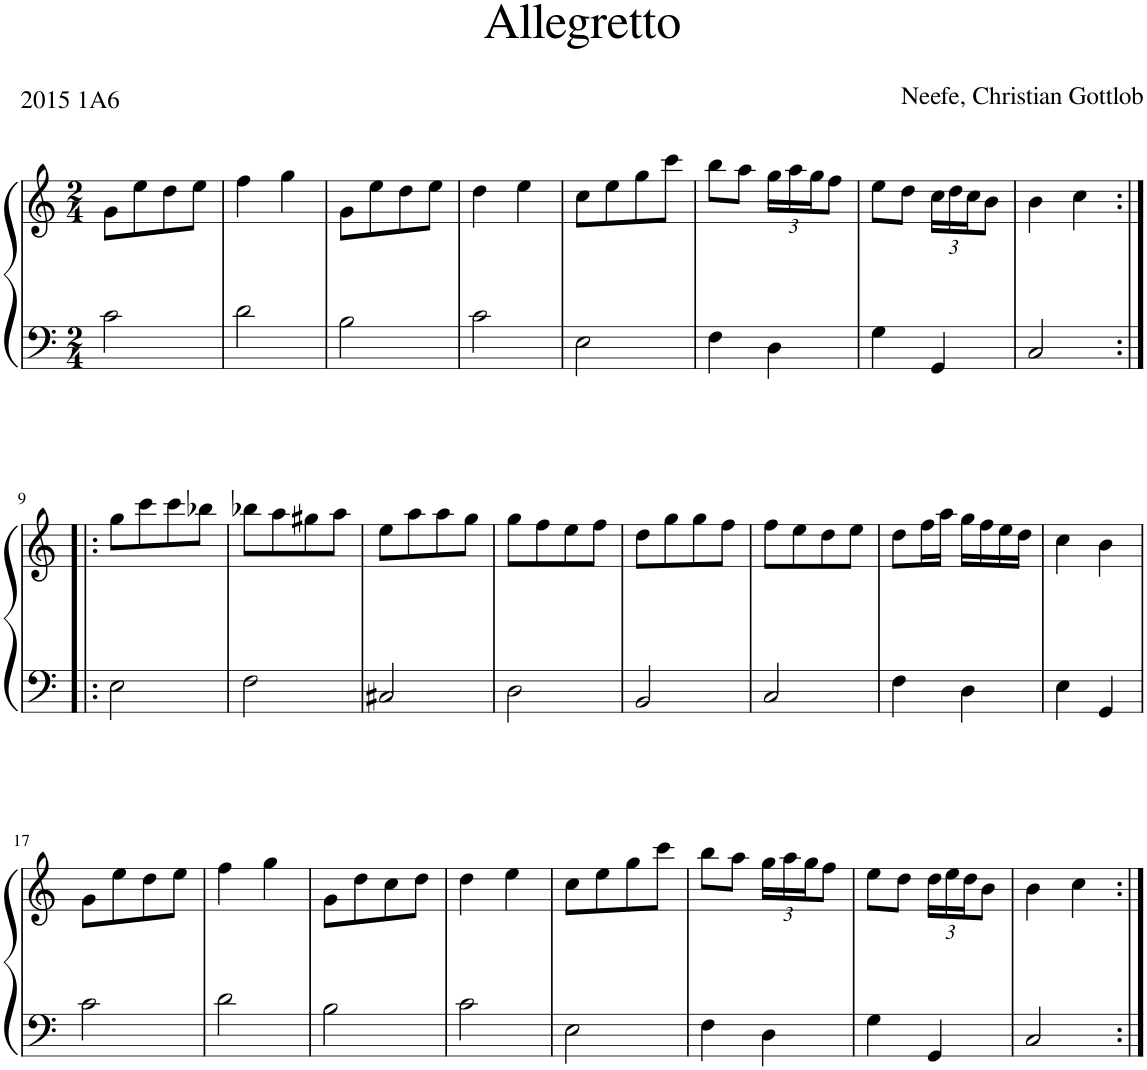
**kern	**kern
*part1	*part1
*staff2	*staff1
*I"Piano	*
*I'Pno	*
*clefF4	*clefG2
*k[]	*k[]
*M2/4	*M2/4
=1	=1
2c\	8g\L
.	8ee\
.	8dd\
.	8ee\J
=2	=2
2d\	4ff\
.	4gg\
=3	=3
2B\	8g\L
.	8ee\
.	8dd\
.	8ee\J
=4	=4
2c\	4dd\
.	4ee\
=5	=5
2E\	8cc\L
.	8ee\
.	8gg\
.	8ccc\J
=6	=6
4F\	8bb\L
.	8aa\J
*	*Xbrackettup
4D\	24gg\LL
.	24aa\
.	24gg\J
.	8ff\J
=7	=7
4G\	8ee\L
.	8dd\J
4GG/	24cc\LL
.	24dd\
.	24cc\J
.	8b\J
=8	=8
2C/	4b\
.	4cc\
!!LO:LB:g=z
=9:|!|:	=9:|!|:
2E\	8gg\L
.	8ccc\
.	8ccc\
.	8bb-X\J
=10	=10
2F\	8bb-X\L
.	8aa\
.	8gg#X\
.	8aa\J
=11	=11
2C#X/	8ee\L
.	8aa\
.	8aa\
.	8gg\J
=12	=12
2D\	8gg\L
.	8ff\
.	8ee\
.	8ff\J
=13	=13
2BB/	8dd\L
.	8gg\
.	8gg\
.	8ff\J
=14	=14
2C/	8ff\L
.	8ee\
.	8dd\
.	8ee\J
=15	=15
4F\	8dd\L
.	16ff\L
.	16aa\JJ
4D\	16gg\LL
.	16ff\
.	16ee\
.	16dd\JJ
=16	=16
4E\	4cc\
4GG/	4b\
!!LO:LB:g=z
=17	=17
2c\	8g\L
.	8ee\
.	8dd\
.	8ee\J
=18	=18
2d\	4ff\
.	4gg\
=19	=19
2B\	8g\L
.	8dd\
.	8cc\
.	8dd\J
=20	=20
2c\	4dd\
.	4ee\
=21	=21
2E\	8cc\L
.	8ee\
.	8gg\
.	8ccc\J
=22	=22
4F\	8bb\L
.	8aa\J
4D\	24gg\LL
.	24aa\
.	24gg\J
.	8ff\J
=23	=23
4G\	8ee\L
.	8dd\J
4GG/	24dd\LL
.	24ee\
.	24dd\J
.	8b\J
=24	=24
2C/	4b\
.	4cc\
=:|!	=:|!
*-	*-
